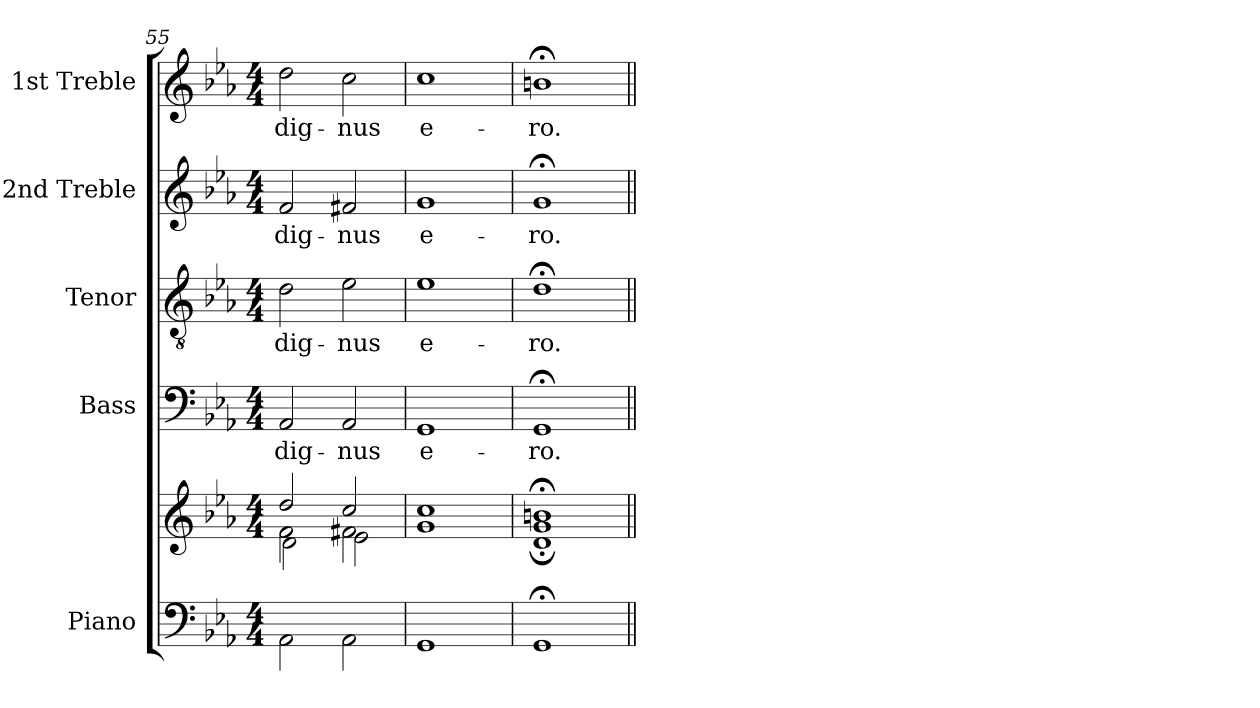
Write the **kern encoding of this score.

**kern	**kern	**kern	**text	**kern	**text	**kern	**text	**kern	**text
*part5	*part5	*part4	*part4	*part3	*part3	*part2	*part2	*part1	*part1
*staff6	*staff5	*staff4	*staff4	*staff3	*staff3	*staff2	*staff2	*staff1	*staff1
*I"Piano	*	*I"Bass	*	*I"Tenor	*	*I"2nd Treble	*	*I"1st Treble	*
*I'Pno.	*	*I'B.	*	*I'T.	*	*	*	*I'S.	*
*clefF4	*clefG2	*clefF4	*	*clefGv2	*	*clefG2	*	*clefG2	*
*	*	*	*	*ITrd7c12	*	*	*	*	*
*k[b-e-a-]	*k[b-e-a-]	*k[b-e-a-]	*	*k[b-e-a-]	*	*k[b-e-a-]	*	*k[b-e-a-]	*
*c:	*c:	*c:	*	*c:	*	*c:	*	*c:	*
*M4/4	*M4/4	*M4/4	*	*M4/4	*	*M4/4	*	*M4/4	*
=55	=55	=55	=55	=55	=55	=55	=55	=55	=55
*	*^	*	*	*	*	*	*	*	*
*	*	*^	*	*	*	*	*	*	*	*
!	!	!	!	!	!LO:LY:b:color=#000000	!	!	!	!	!	!
!	!	!	!	!	!	!	!LO:LY:b:color=#000000	!	!	!	!
!	!	!	!	!	!	!	!	!	!LO:LY:b:color=#000000	!	!
!	!	!	!	!	!	!	!	!	!	!	!LO:LY:b:color=#000000
2AA-i\	2ddi/	2fi\	2di\	2AA-i/	dig-	2Di\	dig-	2fi/	dig-	2ddi\	dig-
!	!	!	!	!	!LO:LY:b:color=#000000	!	!	!	!	!	!
!	!	!	!	!	!	!	!LO:LY:b:color=#000000	!	!	!	!
!	!	!	!	!	!	!	!	!	!LO:LY:b:color=#000000	!	!
!	!	!	!	!	!	!	!	!	!	!	!LO:LY:b:color=#000000
2AA-i\	2cci/	2f#Xi\	2e-i\	2AA-i/	-nus	2E-i\	-nus	2f#Xi/	-nus	2cci\	-nus
*	*	*v	*v	*	*	*	*	*	*	*	*
=56	=56	=56	=56	=56	=56	=56	=56	=56	=56	=56
*^	*	*	*	*	*	*	*	*	*	*
*	*	*	*^	*	*	*	*	*	*	*	*
!	!	!	!	!	!	!LO:LY:b:color=#000000	!	!	!	!	!	!
*	*	*	*v	*v	*	*	*	*	*	*	*	*
*	*	*	*^	*	*	*	*	*	*	*	*
!	!	!	!	!	!	!	!	!LO:LY:b:color=#000000	!	!	!	!
*	*	*	*v	*v	*	*	*	*	*	*	*	*
*	*	*	*^	*	*	*	*	*	*	*	*
!	!	!	!	!	!	!	!	!	!	!LO:LY:b:color=#000000	!	!
*	*	*	*v	*v	*	*	*	*	*	*	*	*
*	*	*	*^	*	*	*	*	*	*	*	*
!	!	!	!	!	!	!	!	!	!	!	!	!LO:LY:b:color=#000000
*	*	*	*v	*v	*	*	*	*	*	*	*	*
1ryy	1GGi	1cci	1gi	1GGi	e-	1E-i	e-	1gi	e-	1cci	e-
*v	*v	*	*	*	*	*	*	*	*	*	*
=57	=57	=57	=57	=57	=57	=57	=57	=57	=57	=57
*	*	*^	*	*	*	*	*	*	*	*
*^	*	*	*	*	*	*	*	*	*	*	*
!	!	!	!	!	!	!LO:LY:b:color=#000000	!	!	!	!	!	!
*v	*v	*	*	*	*	*	*	*	*	*	*	*
*^	*	*	*	*	*	*	*	*	*	*	*
!	!	!	!	!	!	!	!	!LO:LY:b:color=#000000	!	!	!	!
*v	*v	*	*	*	*	*	*	*	*	*	*	*
*^	*	*	*	*	*	*	*	*	*	*	*
!	!	!	!	!	!	!	!	!	!	!LO:LY:b:color=#000000	!	!
*v	*v	*	*	*	*	*	*	*	*	*	*	*
*^	*	*	*	*	*	*	*	*	*	*	*
!	!	!	!	!	!	!	!	!	!	!	!	!LO:LY:b:color=#000000
*v	*v	*	*	*	*	*	*	*	*	*	*	*
1GG;i	1bn;i	1g;i	1di	1GG;i	-ro.	1D;i	-ro.	1g;i	-ro.	1bn;i	-ro.
*	*v	*v	*v	*	*	*	*	*	*	*	*
=||	=||	=||	=||	=||	=||	=||	=||	=||	=||
*-	*-	*-	*-	*-	*-	*-	*-	*-	*-
